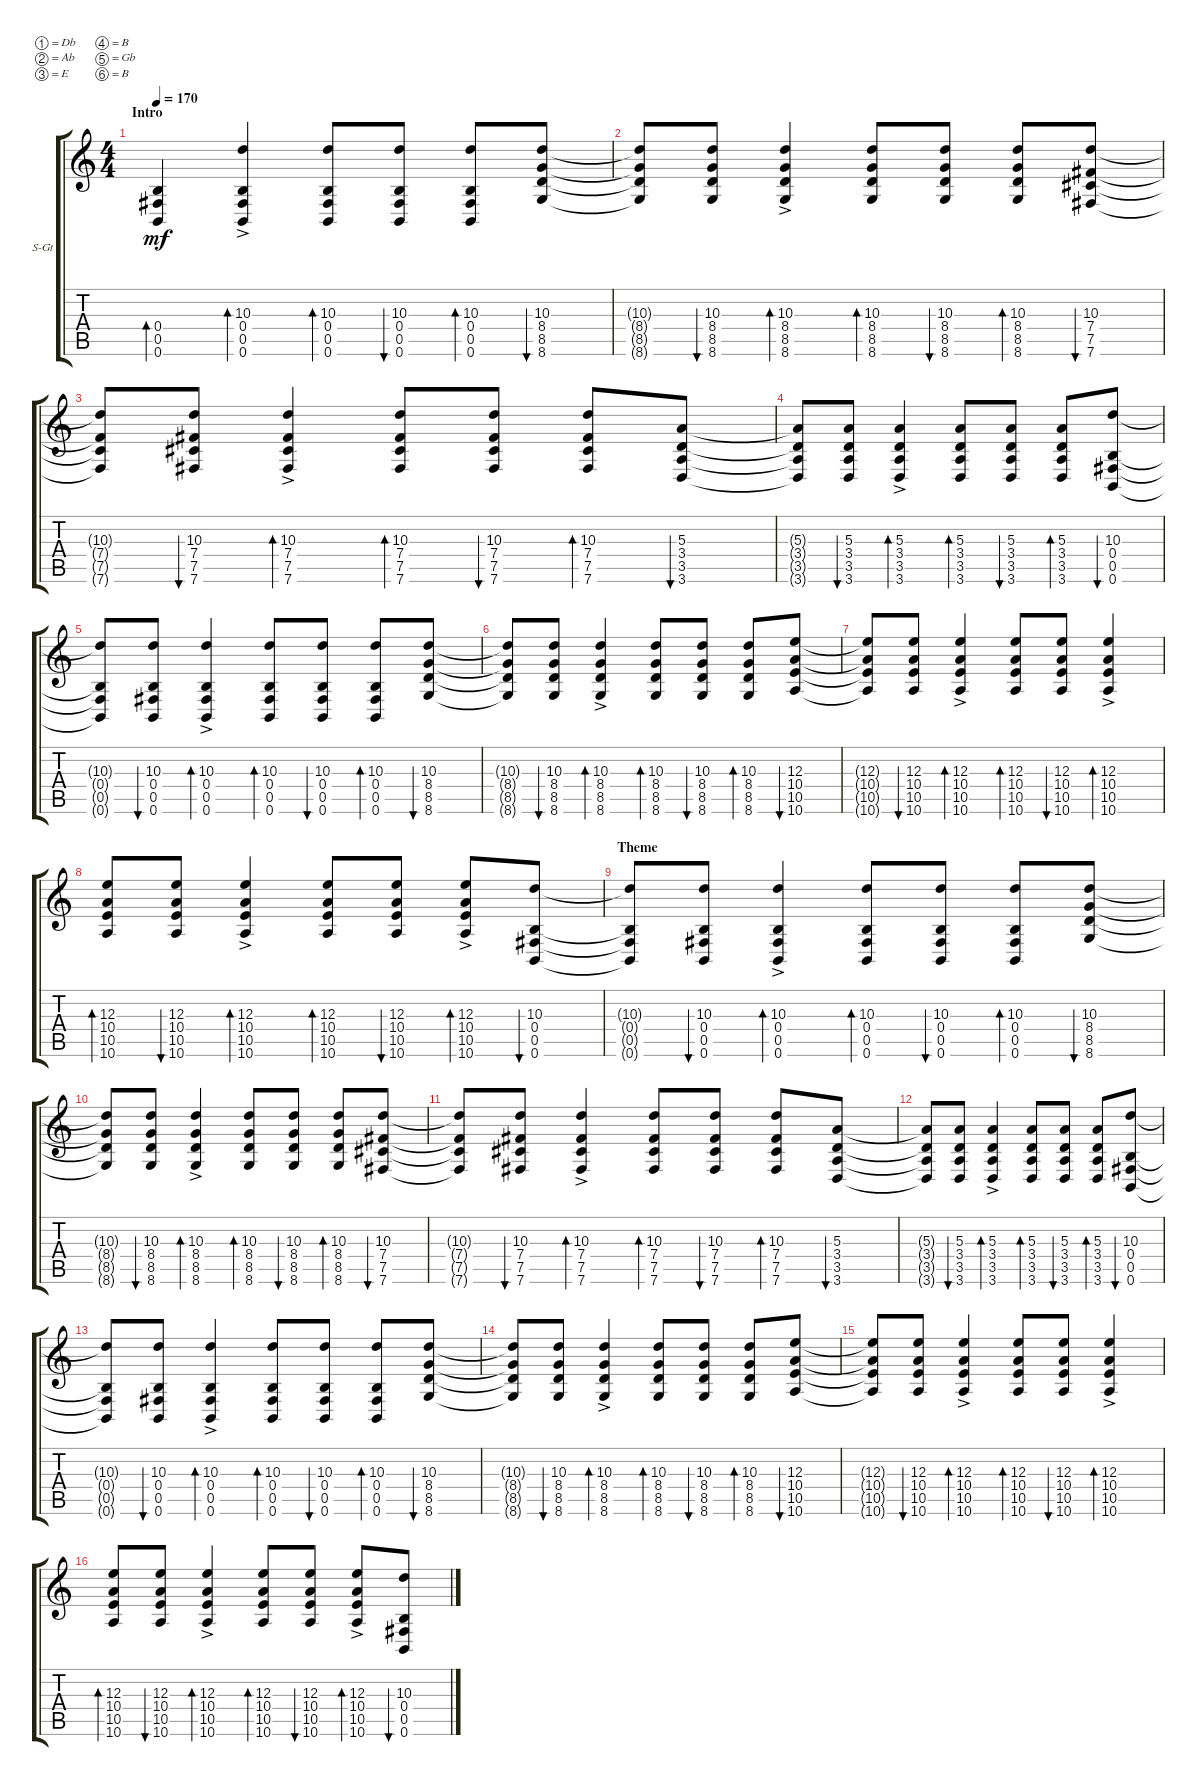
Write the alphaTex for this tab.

\defaultSystemsLayout 4
\bracketExtendMode groupsimilarinstruments
\firstSystemTrackNameOrientation horizontal
\otherSystemsTrackNameOrientation horizontal
\track ("Steel Guitar" "S-Gt") {instrument acousticguitarsteel}
\staff {score tabs}
\tuning (Db4 Ab3 E3 B2 Gb2 B1)
\ts (4 4)
\section ("" "Intro")
\tempo 170
\clef g2
\ks c
(0.6 0.5 0.4).4{bd 72 lyrics (0 "") lyrics (1 "") lyrics (2 "") lyrics (3 "") lyrics (4 "") dy mf instrument acousticguitarsteel} (0.6{ac} 0.5{ac} 0.4 10.3).4{bd 72} (0.6 0.5 0.4 10.3).8{bd 72} (0.6 0.5 0.4 10.3).8{bu 72} (0.6 0.5 0.4 10.3).8{bd 72} (8.6 8.5 8.4 10.3).8{bu 72} |
(8.6{t} 8.5{t} 8.4{t} 10.3{t}).8 (8.6 8.5 8.4 10.3).8{bu 72} (8.6{ac} 8.5{ac} 8.4 10.3).4{bd 72} (8.6 8.5 8.4 10.3).8{bd 72} (8.6 8.5 8.4 10.3).8{bu 72} (8.6 8.5 8.4 10.3).8{bd 72} (7.6 7.5 7.4 10.3).8{bu 72} |
(10.3{t} 7.4{t} 7.5{t} 7.6{t}).8 (7.6 7.5 7.4 10.3).8{bu 72} (7.6{ac} 7.5{ac} 7.4 10.3).4{bd 72} (7.6 7.5 7.4 10.3).8{bd 72} (7.6 7.5 7.4 10.3).8{bu 72} (7.6 7.5 7.4 10.3).8{bd 72} (3.6 3.5 3.4 5.3).8{bu 72} |
(5.3{t} 3.4{t} 3.5{t} 3.6{t}).8 (3.6 3.5 3.4 5.3).8{bu 72} (3.6{ac} 3.5{ac} 3.4 5.3).4{bd 72} (3.6 3.5 3.4 5.3).8{bd 72} (3.6 3.5 3.4 5.3).8{bu 72} (3.6 3.5 3.4 5.3).8{bd 72} (0.6 0.5 0.4 10.3).8{bu 72} |
(0.4{t} 0.5{t} 0.6{t} 10.3{t}).8 (0.6 0.5 0.4 10.3).8{bu 72} (0.6{ac} 0.5{ac} 0.4 10.3).4{bd 72} (0.6 0.5 0.4 10.3).8{bd 72} (0.6 0.5 0.4 10.3).8{bu 72} (0.6 0.5 0.4 10.3).8{bd 72} (8.6 8.5 8.4 10.3).8{bu 72} |
(10.3{t} 8.4{t} 8.5{t} 8.6{t}).8 (8.6 8.5 8.4 10.3).8{bu 72} (8.6{ac} 8.5{ac} 8.4 10.3).4{bd 72} (8.6 8.5 8.4 10.3).8{bd 72} (8.6 8.5 8.4 10.3).8{bu 72} (8.6 8.5 8.4 10.3).8{bd 72} (10.6 10.5 10.4 12.3).8{bu 72} |
(12.3{t} 10.4{t} 10.5{t} 10.6{t}).8 (10.6 10.5 10.4 12.3).8{bu 72} (10.6{ac} 10.5{ac} 10.4 12.3).4{bd 72} (10.6 10.5 10.4 12.3).8{bd 72} (10.6 10.5 10.4 12.3).8{bu 72} (10.6{ac} 10.5{ac} 10.4 12.3).4{bd 72} |
(12.3 10.4 10.5 10.6).8{bd 72} (10.6 10.5 10.4 12.3).8{bu 72} (10.6{ac} 10.5{ac} 10.4 12.3).4{bd 72} (10.6 10.5 10.4 12.3).8{bd 72} (10.6 10.5 10.4 12.3).8{bu 72} (10.6{ac} 10.5{ac} 10.4 12.3).8{bd 72} (0.6 0.5 0.4 10.3).8{bu 72} |
\section ("" "Theme")
(0.6{t} 0.5{t} 0.4{t} 10.3{t}).8 (0.6 0.5 0.4 10.3).8{bu 72} (0.6{ac} 0.5{ac} 0.4 10.3).4{bd 72} (0.6 0.5 0.4 10.3).8{bd 72} (0.6 0.5 0.4 10.3).8{bu 72} (0.6 0.5 0.4 10.3).8{bd 72} (8.6 8.5 8.4 10.3).8{bu 72} |
(8.6{t} 8.5{t} 8.4{t} 10.3{t}).8 (8.6 8.5 8.4 10.3).8{bu 72} (8.6{ac} 8.5{ac} 8.4 10.3).4{bd 72} (8.6 8.5 8.4 10.3).8{bd 72} (8.6 8.5 8.4 10.3).8{bu 72} (8.6 8.5 8.4 10.3).8{bd 72} (7.6 7.5 7.4 10.3).8{bu 72} |
(7.6{t} 7.5{t} 7.4{t} 10.3{t}).8 (7.6 7.5 7.4 10.3).8{bu 72} (7.6{ac} 7.5{ac} 7.4 10.3).4{bd 72} (7.6 7.5 7.4 10.3).8{bd 72} (7.6 7.5 7.4 10.3).8{bu 72} (7.6 7.5 7.4 10.3).8{bd 72} (3.6 3.5 3.4 5.3).8{bu 72} |
(3.6{t} 3.5{t} 3.4{t} 5.3{t}).8 (3.6 3.5 3.4 5.3).8{bu 72} (3.6{ac} 3.5{ac} 3.4 5.3).4{bd 72} (3.6 3.5 3.4 5.3).8{bd 72} (3.6 3.5 3.4 5.3).8{bu 72} (3.6 3.5 3.4 5.3).8{bd 72} (0.6 0.5 0.4 10.3).8{bu 72} |
(0.6{t} 0.5{t} 0.4{t} 10.3{t}).8 (0.6 0.5 0.4 10.3).8{bu 72} (0.6{ac} 0.5{ac} 0.4 10.3).4{bd 72} (0.6 0.5 0.4 10.3).8{bd 72} (0.6 0.5 0.4 10.3).8{bu 72} (0.6 0.5 0.4 10.3).8{bd 72} (8.6 8.5 8.4 10.3).8{bu 72} |
(8.6{t} 8.5{t} 8.4{t} 10.3{t}).8 (8.6 8.5 8.4 10.3).8{bu 72} (8.6{ac} 8.5{ac} 8.4 10.3).4{bd 72} (8.6 8.5 8.4 10.3).8{bd 72} (8.6 8.5 8.4 10.3).8{bu 72} (8.6 8.5 8.4 10.3).8{bd 72} (10.6 10.5 10.4 12.3).8{bu 72} |
(10.6{t} 10.5{t} 10.4{t} 12.3{t}).8 (10.6 10.5 10.4 12.3).8{bu 72} (10.6{ac} 10.5{ac} 10.4 12.3).4{bd 72} (10.6 10.5 10.4 12.3).8{bd 72} (10.6 10.5 10.4 12.3).8{bu 72} (10.6{ac} 10.5{ac} 10.4 12.3).4{bd 72} |
(10.6 10.5 10.4 12.3).8{bd 72} (10.6 10.5 10.4 12.3).8{bu 72} (10.6{ac} 10.5{ac} 10.4 12.3).4{bd 72} (10.6 10.5 10.4 12.3).8{bd 72} (10.6 10.5 10.4 12.3).8{bu 72} (10.6{ac} 10.5{ac} 10.4 12.3).8{bd 72} (0.6 0.5 0.4 10.3).8{bu 72}
